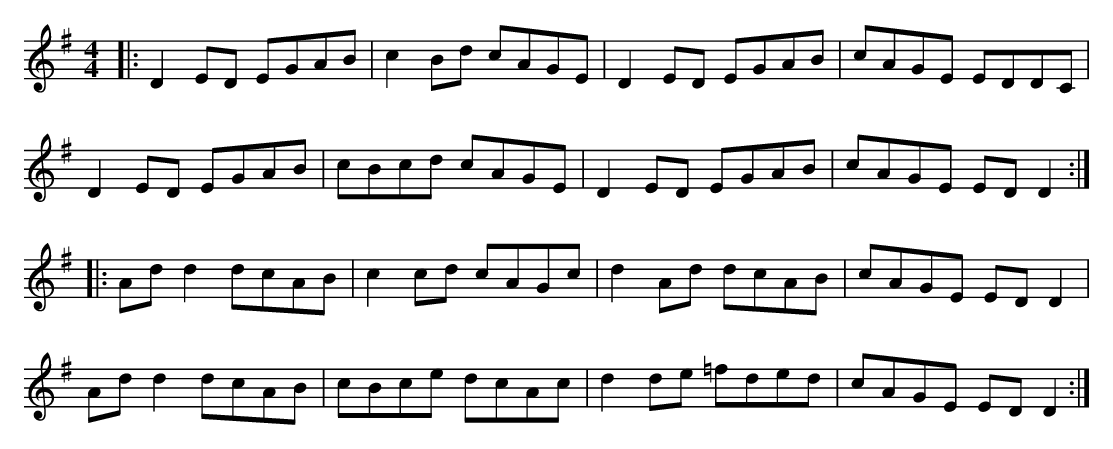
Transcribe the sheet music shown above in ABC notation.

X:1
M:4/4
K:Dmix
|:D2ED EGAB|c2Bd cAGE|D2ED EGAB|cAGE EDDC|
D2ED EGAB|cBcd cAGE|D2ED EGAB|cAGE EDD2:|
|:Add2 dcAB|c2cd cAGc|d2Ad dcAB|cAGE EDD2|
Add2 dcAB|cBce dcAc|d2de =fded|cAGE EDD2:|
